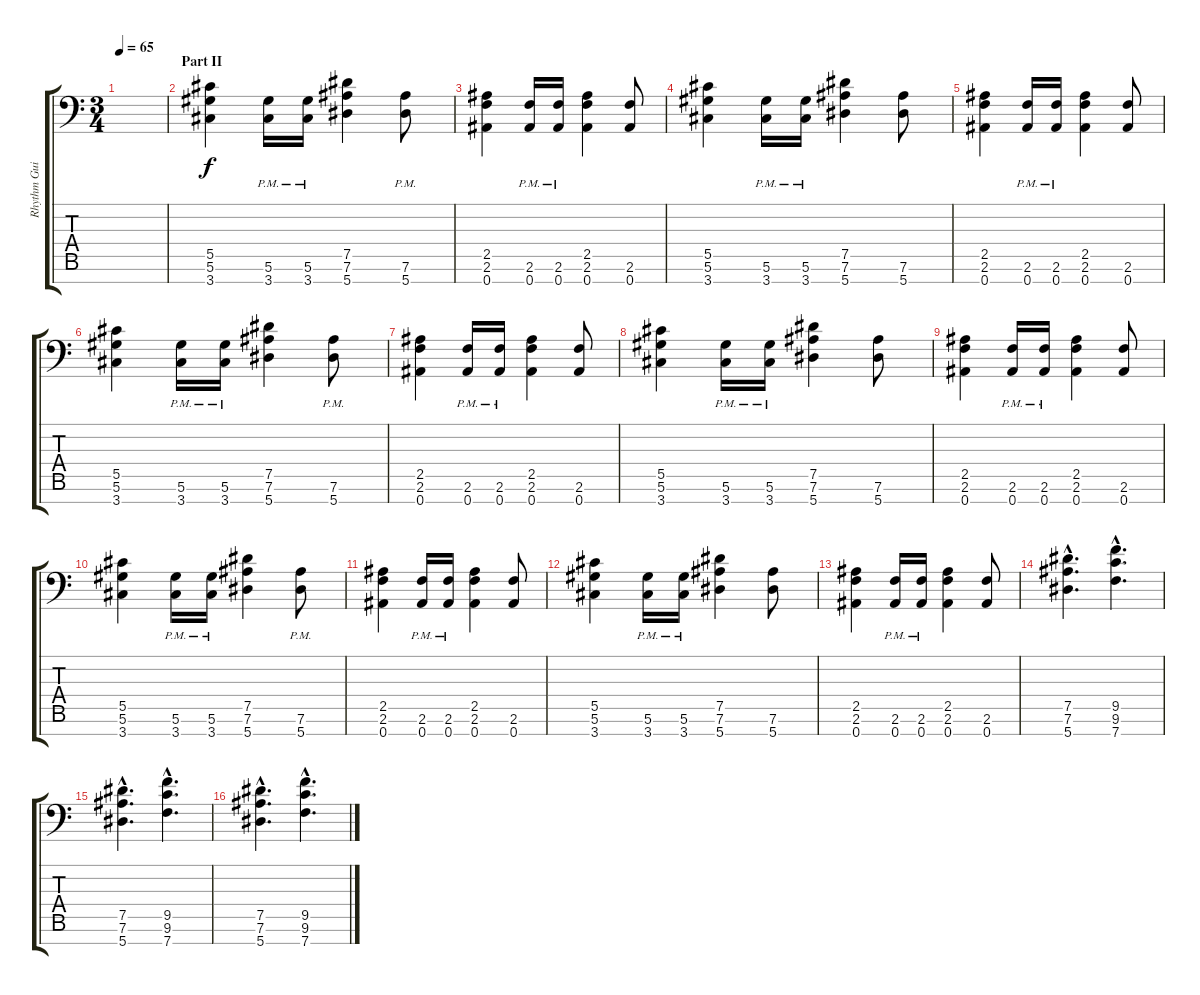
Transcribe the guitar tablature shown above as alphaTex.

\track ("Rhythm Guitar" "Rhythm Gui") {instrument electricguitarjazz}
\staff {score tabs}
\tuning (Eb4 Bb3 Gb3 Db3 Ab2 Eb2 Bb1) {hide}
\ts (3 4)
\tempo 65
\clef f4
\ks c
|
\section ("" "Part II")
(5.5 5.6 3.7).4{instrument distortionguitar} (5.6{pm} 3.7{pm}).16 (5.6{pm} 3.7{pm}).16 (7.5 7.6 5.7).4 (7.6{pm} 5.7{pm}).8 |
(2.5 2.6 0.7).4 (2.6{pm} 0.7{pm}).16 (2.6{pm} 0.7{pm}).16 (2.5 2.6 0.7).4 (2.6 0.7).8 |
(5.5 5.6 3.7).4 (5.6{pm} 3.7{pm}).16 (5.6{pm} 3.7{pm}).16 (7.5 7.6 5.7).4 (7.6 5.7).8 |
(2.5 2.6 0.7).4 (2.6{pm} 0.7{pm}).16 (2.6{pm} 0.7{pm}).16 (2.5 2.6 0.7).4 (2.6 0.7).8 |
(5.5 5.6 3.7).4 (5.6{pm} 3.7{pm}).16 (5.6{pm} 3.7{pm}).16 (7.5 7.6 5.7).4 (7.6{pm} 5.7{pm}).8 |
(2.5 2.6 0.7).4 (2.6{pm} 0.7{pm}).16 (2.6{pm} 0.7{pm}).16 (2.5 2.6 0.7).4 (2.6 0.7).8 |
(5.5 5.6 3.7).4 (5.6{pm} 3.7{pm}).16 (5.6{pm} 3.7{pm}).16 (7.5 7.6 5.7).4 (7.6 5.7).8 |
(2.5 2.6 0.7).4 (2.6{pm} 0.7{pm}).16 (2.6{pm} 0.7{pm}).16 (2.5 2.6 0.7).4 (2.6 0.7).8 |
(5.5 5.6 3.7).4 (5.6{pm} 3.7{pm}).16 (5.6{pm} 3.7{pm}).16 (7.5 7.6 5.7).4 (7.6{pm} 5.7{pm}).8 |
(2.5 2.6 0.7).4 (2.6{pm} 0.7{pm}).16 (2.6{pm} 0.7{pm}).16 (2.5 2.6 0.7).4 (2.6 0.7).8 |
(5.5 5.6 3.7).4 (5.6{pm} 3.7{pm}).16 (5.6{pm} 3.7{pm}).16 (7.5 7.6 5.7).4 (7.6 5.7).8 |
(2.5 2.6 0.7).4 (2.6{pm} 0.7{pm}).16 (2.6{pm} 0.7{pm}).16 (2.5 2.6 0.7).4 (2.6 0.7).8 |
(7.5{hac} 7.6{hac} 5.7{hac}).4{d} (9.5{hac} 9.6{hac} 7.7{hac}).4{d} |
(7.5{hac} 7.6{hac} 5.7{hac}).4{d} (9.5{hac} 9.6{hac} 7.7{hac}).4{d} |
(7.5{hac} 7.6{hac} 5.7{hac}).4{d} (9.5{hac} 9.6{hac} 7.7{hac}).4{d}
